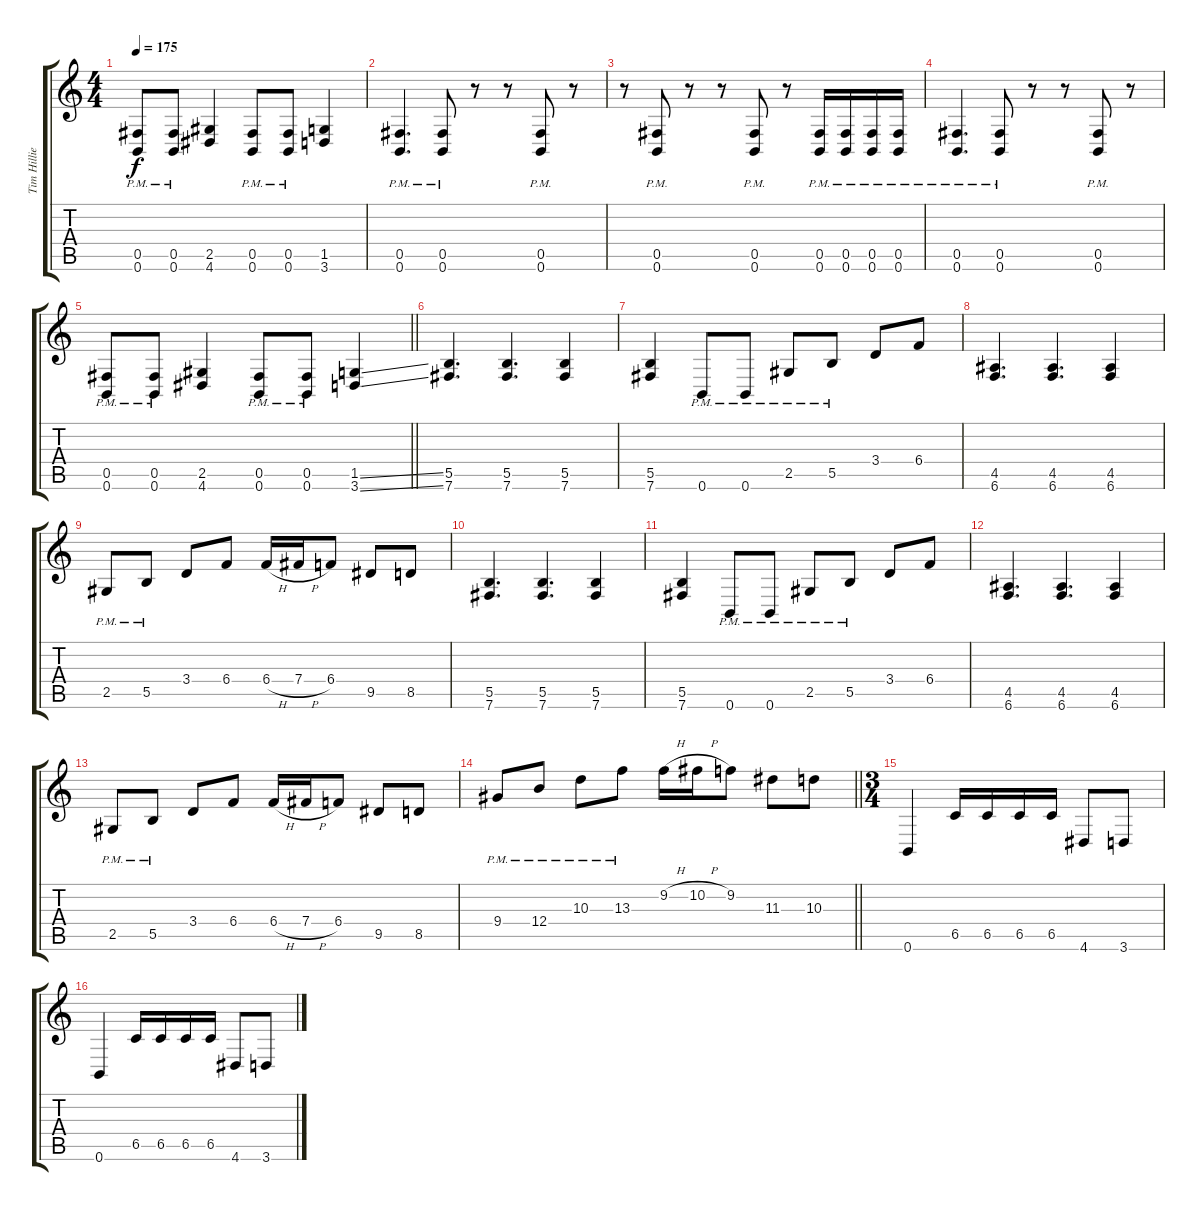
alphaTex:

\track ("Tim Hillier-Brook" "Tim Hillie") {instrument distortionguitar}
\staff {score tabs}
\tuning (Db4 Ab3 E3 B2 Gb2 B1) {hide}
\ts (4 4)
\tempo 175
\clef g2
\ks c
(0.5{pm} 0.6{pm}).8{dy f} (0.5{pm} 0.6{pm}).8 (2.5 4.6).4 (0.5{pm} 0.6).8 (0.5{pm} 0.6{pm}).8 (1.5 3.6).4 |
(0.5{pm} 0.6{pm}).4{d} (0.5{pm} 0.6{pm}).8 r.8 r.8 (0.5{pm} 0.6{pm}).8 r.8 |
r.8 (0.5{pm} 0.6{pm}).8 r.8 r.8 (0.5{pm} 0.6{pm}).8 r.8 (0.5{pm} 0.6{pm}).16 (0.5{pm} 0.6{pm}).16 (0.5{pm} 0.6{pm}).16 (0.5{pm} 0.6{pm}).16 |
(0.5{pm} 0.6{pm}).4{d} (0.5{pm} 0.6{pm}).8 r.8 r.8 (0.5{pm} 0.6{pm}).8 r.8 |
\barLineRight lightlight
(0.5{pm} 0.6{pm}).8 (0.5{pm} 0.6{pm}).8 (2.5 4.6).4 (0.5{pm} 0.6).8 (0.5{pm} 0.6{pm}).8 (1.5{ss} 3.6{ss}).4 |
(5.5 7.6).4{d} (5.5 7.6).4{d} (5.5 7.6).4 |
(5.5 7.6).4 0.6{pm}.8 0.6{pm}.8 2.5{pm}.8 5.5{pm}.8 3.4.8 6.4.8 |
(4.5 6.6).4{d} (4.5 6.6).4{d} (4.5 6.6).4 |
2.5{pm}.8 5.5{pm}.8 3.4.8 6.4.8 6.4{h}.16 7.4{h}.16 6.4.8 9.5.8 8.5.8 |
(5.5 7.6).4{d} (5.5 7.6).4{d} (5.5 7.6).4 |
(5.5 7.6).4 0.6{pm}.8 0.6{pm}.8 2.5{pm}.8 5.5{pm}.8 3.4.8 6.4.8 |
(4.5 6.6).4{d} (4.5 6.6).4{d} (4.5 6.6).4 |
2.5{pm}.8 5.5{pm}.8 3.4.8 6.4.8 6.4{h}.16 7.4{h}.16 6.4.8 9.5.8 8.5.8 |
\barLineRight lightlight
9.4{pm}.8 12.4{pm}.8 10.3{pm}.8 13.3{pm}.8 9.2{h}.16 10.2{h}.16 9.2.8 11.3.8 10.3.8 |
\ts (3 4)
0.6.4 6.5.16 6.5.16 6.5.16 6.5.16 4.6.8 3.6.8 |
0.6.4 6.5.16 6.5.16 6.5.16 6.5.16 4.6.8 3.6.8
